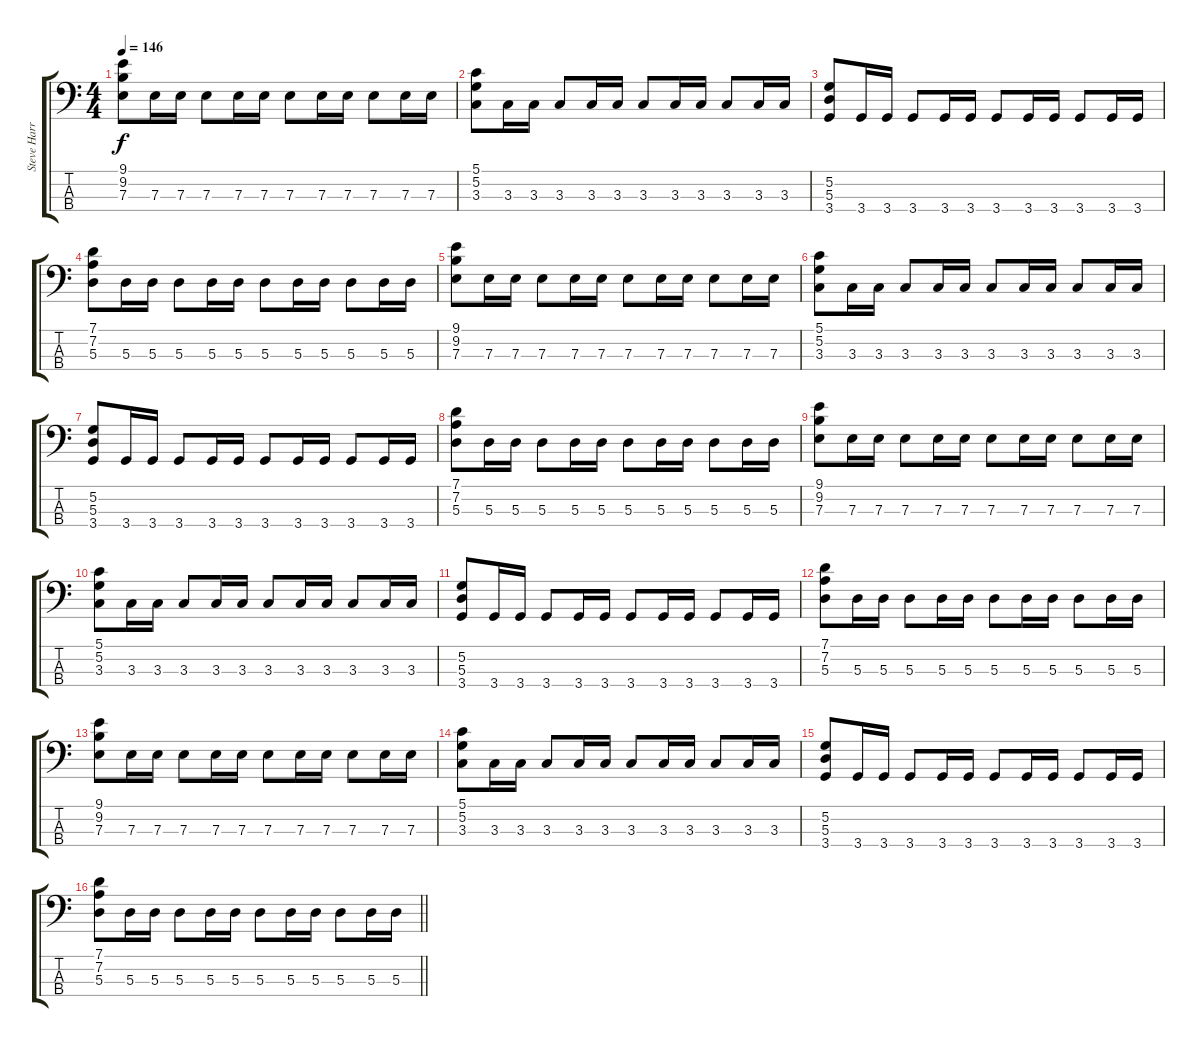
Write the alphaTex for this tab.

\track ("Steve Harris" "Steve Harr") {instrument electricbassfinger}
\staff {score tabs}
\tuning (G2 D2 A1 E1) {hide}
\ts (4 4)
\tempo 146
\clef f4
\ks c
(9.1 9.2 7.3).8{dy f} 7.3.16 7.3.16 7.3.8 7.3.16 7.3.16 7.3.8 7.3.16 7.3.16 7.3.8 7.3.16 7.3.16 |
(5.1 5.2 3.3).8 3.3.16 3.3.16 3.3.8 3.3.16 3.3.16 3.3.8 3.3.16 3.3.16 3.3.8 3.3.16 3.3.16 |
(5.2 5.3 3.4).8 3.4.16 3.4.16 3.4.8 3.4.16 3.4.16 3.4.8 3.4.16 3.4.16 3.4.8 3.4.16 3.4.16 |
(7.1 7.2 5.3).8 5.3.16 5.3.16 5.3.8 5.3.16 5.3.16 5.3.8 5.3.16 5.3.16 5.3.8 5.3.16 5.3.16 |
(9.1 9.2 7.3).8 7.3.16 7.3.16 7.3.8 7.3.16 7.3.16 7.3.8 7.3.16 7.3.16 7.3.8 7.3.16 7.3.16 |
(5.1 5.2 3.3).8 3.3.16 3.3.16 3.3.8 3.3.16 3.3.16 3.3.8 3.3.16 3.3.16 3.3.8 3.3.16 3.3.16 |
(5.2 5.3 3.4).8 3.4.16 3.4.16 3.4.8 3.4.16 3.4.16 3.4.8 3.4.16 3.4.16 3.4.8 3.4.16 3.4.16 |
(7.1 7.2 5.3).8 5.3.16 5.3.16 5.3.8 5.3.16 5.3.16 5.3.8 5.3.16 5.3.16 5.3.8 5.3.16 5.3.16 |
(9.1 9.2 7.3).8 7.3.16 7.3.16 7.3.8 7.3.16 7.3.16 7.3.8 7.3.16 7.3.16 7.3.8 7.3.16 7.3.16 |
(5.1 5.2 3.3).8 3.3.16 3.3.16 3.3.8 3.3.16 3.3.16 3.3.8 3.3.16 3.3.16 3.3.8 3.3.16 3.3.16 |
(5.2 5.3 3.4).8 3.4.16 3.4.16 3.4.8 3.4.16 3.4.16 3.4.8 3.4.16 3.4.16 3.4.8 3.4.16 3.4.16 |
(7.1 7.2 5.3).8 5.3.16 5.3.16 5.3.8 5.3.16 5.3.16 5.3.8 5.3.16 5.3.16 5.3.8 5.3.16 5.3.16 |
(9.1 9.2 7.3).8 7.3.16 7.3.16 7.3.8 7.3.16 7.3.16 7.3.8 7.3.16 7.3.16 7.3.8 7.3.16 7.3.16 |
(5.1 5.2 3.3).8 3.3.16 3.3.16 3.3.8 3.3.16 3.3.16 3.3.8 3.3.16 3.3.16 3.3.8 3.3.16 3.3.16 |
(5.2 5.3 3.4).8 3.4.16 3.4.16 3.4.8 3.4.16 3.4.16 3.4.8 3.4.16 3.4.16 3.4.8 3.4.16 3.4.16 |
\barLineRight lightlight
(7.1 7.2 5.3).8 5.3.16 5.3.16 5.3.8 5.3.16 5.3.16 5.3.8 5.3.16 5.3.16 5.3.8 5.3.16 5.3.16
